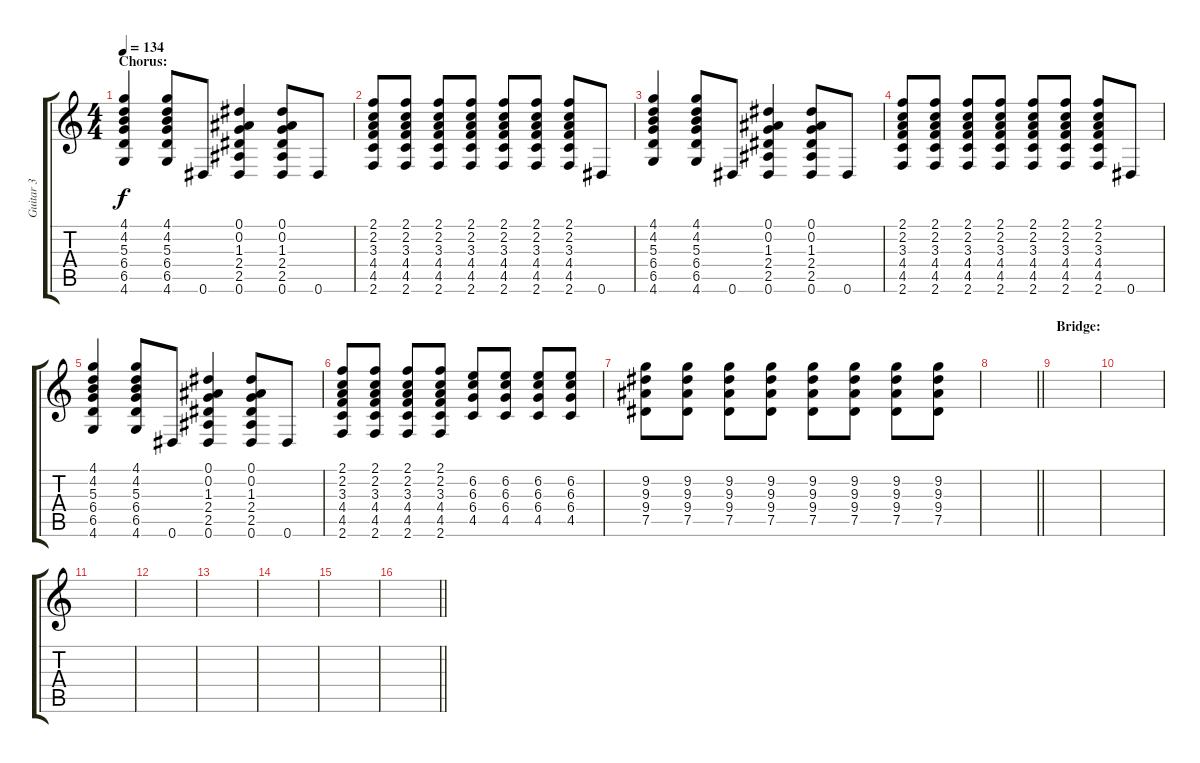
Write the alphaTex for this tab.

\track ("Guitar 3" "Guitar 3") {instrument distortionguitar}
\staff {score tabs}
\tuning (Eb4 Bb3 Gb3 Db3 Ab2 Eb2) {hide}
\ts (4 4)
\section ("" "Chorus:")
\tempo 134
\clef g2
\ks c
(4.1 4.2 5.3 6.4 6.5 4.6).4{dy f} (4.1 4.2 5.3 6.4 6.5 4.6).8 0.6.8 (0.1 0.2 1.3 2.4 2.5 0.6).4 (0.1 0.2 1.3 2.4 2.5 0.6).8 0.6.8 |
(2.1 2.2 3.3 4.4 4.5 2.6).8 (2.1 2.2 3.3 4.4 4.5 2.6).8 (2.1 2.2 3.3 4.4 4.5 2.6).8 (2.1 2.2 3.3 4.4 4.5 2.6).8 (2.1 2.2 3.3 4.4 4.5 2.6).8 (2.1 2.2 3.3 4.4 4.5 2.6).8 (2.1 2.2 3.3 4.4 4.5 2.6).8 0.6.8 |
(4.1 4.2 5.3 6.4 6.5 4.6).4 (4.1 4.2 5.3 6.4 6.5 4.6).8 0.6.8 (0.1 0.2 1.3 2.4 2.5 0.6).4 (0.1 0.2 1.3 2.4 2.5 0.6).8 0.6.8 |
(2.1 2.2 3.3 4.4 4.5 2.6).8 (2.1 2.2 3.3 4.4 4.5 2.6).8 (2.1 2.2 3.3 4.4 4.5 2.6).8 (2.1 2.2 3.3 4.4 4.5 2.6).8 (2.1 2.2 3.3 4.4 4.5 2.6).8 (2.1 2.2 3.3 4.4 4.5 2.6).8 (2.1 2.2 3.3 4.4 4.5 2.6).8 0.6.8 |
(4.1 4.2 5.3 6.4 6.5 4.6).4 (4.1 4.2 5.3 6.4 6.5 4.6).8 0.6.8 (0.1 0.2 1.3 2.4 2.5 0.6).4 (0.1 0.2 1.3 2.4 2.5 0.6).8 0.6.8 |
(2.1 2.2 3.3 4.4 4.5 2.6).8 (2.1 2.2 3.3 4.4 4.5 2.6).8 (2.1 2.2 3.3 4.4 4.5 2.6).8 (2.1 2.2 3.3 4.4 4.5 2.6).8 (6.2 6.3 6.4 4.5).8 (6.2 6.3 6.4 4.5).8 (6.2 6.3 6.4 4.5).8 (6.2 6.3 6.4 4.5).8 |
(9.2 9.3 9.4 7.5).8 (9.2 9.3 9.4 7.5).8 (9.2 9.3 9.4 7.5).8 (9.2 9.3 9.4 7.5).8 (9.2 9.3 9.4 7.5).8 (9.2 9.3 9.4 7.5).8 (9.2 9.3 9.4 7.5).8 (9.2 9.3 9.4 7.5).8 |
\barLineRight lightlight
|
\section ("" "Bridge:")
|
|
|
|
|
|
|
\barLineRight lightlight
